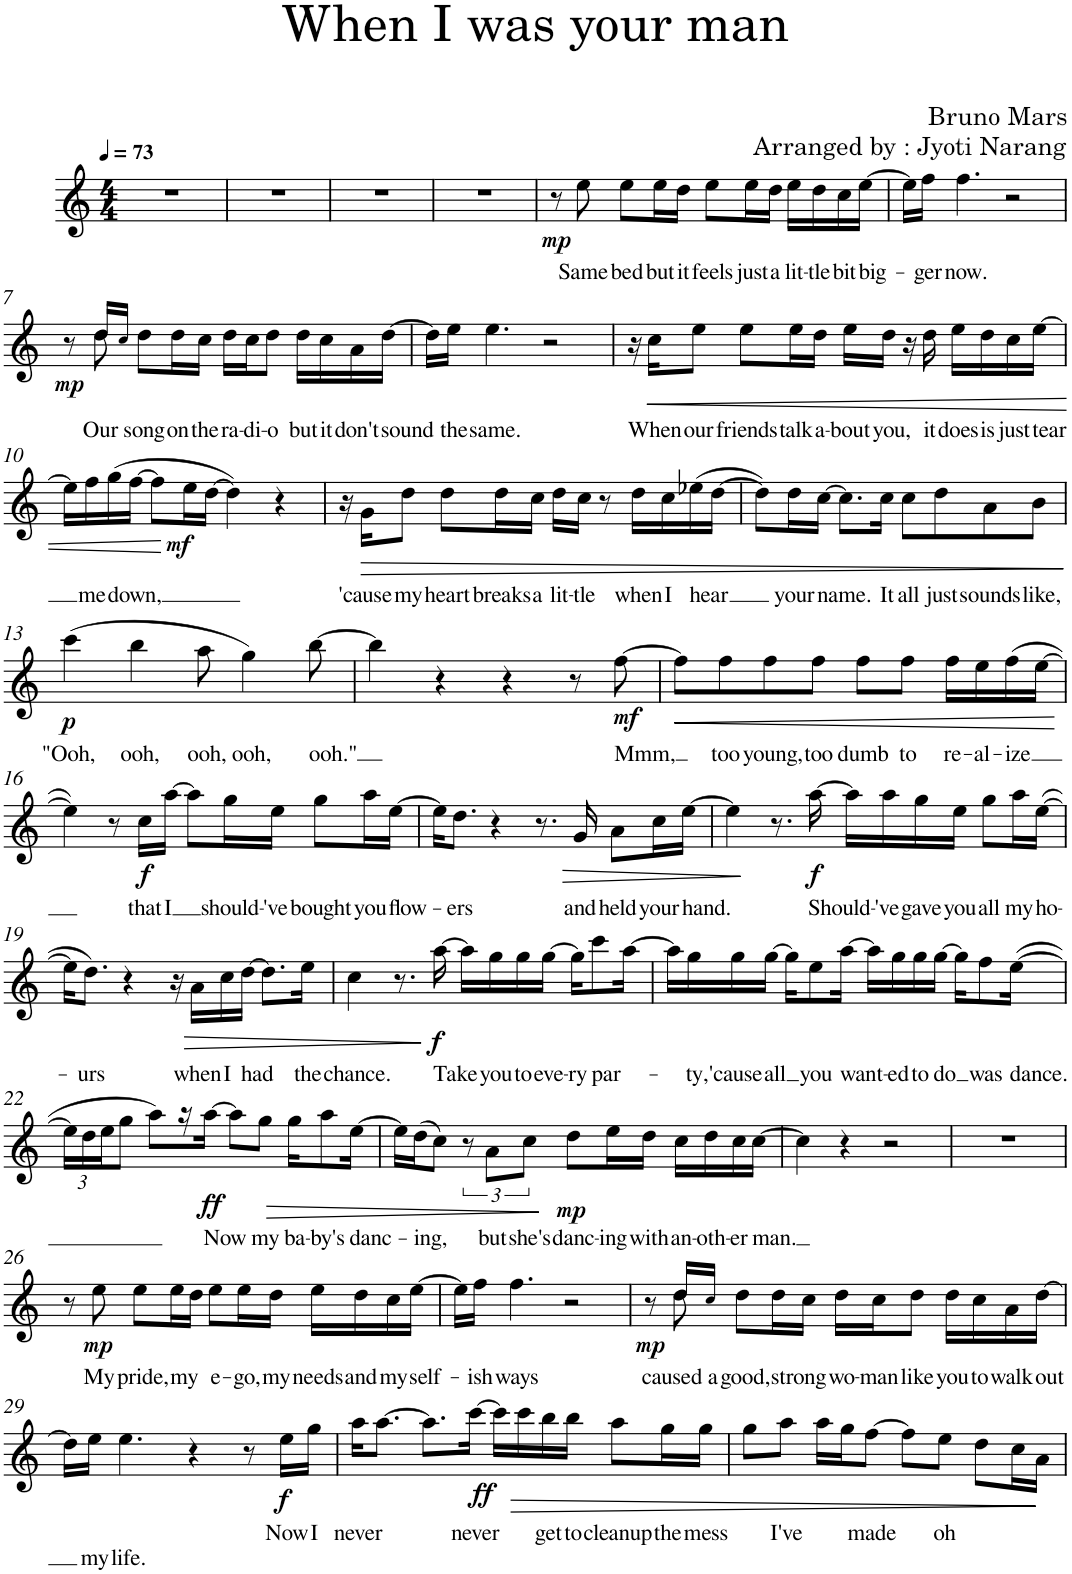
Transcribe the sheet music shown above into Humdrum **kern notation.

**kern	**text	**text	**dynam
*part1	*part1	*part1	*part1
*staff1	*staff1	*staff1	*staff1
*I"Piano	*	*	*
*I'Pno.	*	*	*
*clefG2	*	*	*
*k[]	*	*	*
*M4/4	*	*	*
*MM73	*	*	*
=1	=1	=1	=1
1r	.	.	.
=2	=2	=2	=2
1r	.	.	.
=3	=3	=3	=3
1r	.	.	.
=4	=4	=4	=4
1r	.	.	.
=5	=5	=5	=5
!	!	!	!LO:DY:b
8r	.	.	mp
!	!LO:LY:b	!	!
8ee\	Same	.	.
!	!LO:LY:b	!	!
8ee\L	bed	.	.
!	!LO:LY:b	!	!
16ee\L	but	.	.
!	!LO:LY:b	!	!
16dd\JJ	it	.	.
!	!LO:LY:b	!	!
8ee\L	feels	.	.
!	!LO:LY:b	!	!
16ee\L	just	.	.
!	!LO:LY:b	!	!
16dd\JJ	a	.	.
!	!LO:LY:b	!	!
16ee\LL	lit-	.	.
!	!LO:LY:b	!	!
16dd\	-tle	.	.
!	!LO:LY:b	!	!
16cc\	bit	.	.
!	!LO:LY:b	!	!
[16ee\JJ	big-	.	.
=6	=6	=6	=6
16ee\LL]	.	.	.
!	!LO:LY:b	!	!
16ff\JJ	-ger	.	.
!	!LO:LY:b	!	!
4.ff\	now.	.	.
2r	.	.	.
!!LO:LB:g=z
=7	=7	=7	=7
*^	*	*	*
!	!	!	!	!LO:DY:b
8r	8ryy	.	.	mp
!	!	!LO:LY:b	!	!
8dd\	16dd/LL	Our	.	.
.	16cc!/JJ	.	.	.
!	!	!LO:LY:b	!	!
8dd\L	2.ryy	song	.	.
!	!	!LO:LY:b	!	!
16dd\L	.	on	.	.
!	!	!LO:LY:b	!	!
16cc\JJ	.	the	.	.
!	!	!LO:LY:b	!	!
16dd\LL	.	ra-	.	.
!	!	!LO:LY:b	!	!
16cc\J	.	-di-	.	.
!	!	!LO:LY:b	!	!
8dd\J	.	-o	.	.
!	!	!LO:LY:b	!	!
16dd\LL	.	but	.	.
!	!	!LO:LY:b	!	!
16cc\	.	it	.	.
!	!	!LO:LY:b	!	!
16a\	.	don't	.	.
!	!	!LO:LY:b	!	!
[16dd\JJ	.	sound	.	.
*v	*v	*	*	*
=8	=8	=8	=8
16dd\LL]	.	.	.
!	!LO:LY:b	!	!
16ee\JJ	the	.	.
!	!LO:LY:b	!	!
4.ee\	same.	.	.
2r	.	.	.
=9	=9	=9	=9
16r	.	.	.
!	!LO:LY:b	!	!LO:HP:b
16cc\KL	When	.	<
!	!LO:LY:b	!	!
8ee\J	our	.	.
!	!LO:LY:b	!	!
8ee\L	friends	.	.
!	!LO:LY:b	!	!
16ee\L	talk	.	.
!	!LO:LY:b	!	!
16dd\JJ	a-	.	.
!	!LO:LY:b	!	!
16ee\LL	-bout	.	.
!	!LO:LY:b	!	!
16dd\JJ	you,	.	.
16r	.	.	.
!	!LO:LY:b	!	!
16dd\	it	.	.
!	!LO:LY:b	!	!
16ee\LL	does	.	.
!	!LO:LY:b	!	!
16dd\	is	.	.
!	!LO:LY:b	!	!
16cc\	just	.	.
!	!LO:LY:b	!	!
[16ee\JJ	tear	.	.
!!LO:LB:g=z
=10	=10	=10	=10
16ee\LL]	.	.	.
!	!LO:LY:b	!	!
16ff\	me	.	.
!	!LO:LY:b	!	!
(>16gg\	down,	.	.
[16ff\JJ	.	.	.
8ff\L]	.	.	.
16ee\L	.	.	.
!	!	!	!LO:DY:n=1:b
[16dd\JJ	.	.	[ mf
4dd\])	.	.	.
4r	.	.	.
=11	=11	=11	=11
16r	.	.	.
!	!LO:LY:b	!	!LO:HP:b
16g\KL	'cause	.	>
!	!LO:LY:b	!	!
8dd\J	my	.	.
!	!LO:LY:b	!	!
8dd\L	heart	.	.
!	!LO:LY:b	!	!
16dd\L	breaks	.	.
!	!LO:LY:b	!	!
16cc\JJ	a	.	.
!	!LO:LY:b	!	!
16dd\LL	lit-	.	.
!	!LO:LY:b	!	!
16cc\JJ	-tle	.	.
8r	.	.	.
!	!LO:LY:b	!	!
16dd\LL	when	.	.
!	!LO:LY:b	!	!
16cc\	I	.	.
!	!LO:LY:b	!	!
(>16ee-X\	hear	.	.
[16dd\JJ	.	.	.
=12	=12	=12	=12
8dd\L])	.	.	.
!	!LO:LY:b	!	!
16dd\L	your	.	.
!	!LO:LY:b	!	!
[16cc\JJ	name.	.	.
8.cc\L]	.	.	.
!	!LO:LY:b	!	!
16cc\Jk	It	.	.
!	!LO:LY:b	!	!
8cc\L	all	.	.
!	!LO:LY:b	!	!
8dd\	just	.	.
!	!LO:LY:b	!	!
8a\	sounds	.	.
!	!LO:LY:b	!	!
8b\J	like,	.	.
.	.	.	]
!!LO:LB:g=z
=13	=13	=13	=13
!	!LO:LY:b	!	!LO:DY:b
(>4ccc\	"Ooh,	.	p
!	!LO:LY:b	!	!
4bb\	ooh,	.	.
!	!LO:LY:b	!	!
8aa\	ooh,	.	.
!	!LO:LY:b	!	!
4gg\)	ooh,	.	.
!	!LO:LY:b	!	!
[8bb\	ooh."	.	.
=14	=14	=14	=14
4bb\]	.	.	.
4r	.	.	.
4r	.	.	.
8r	.	.	.
!	!LO:LY:b	!	!LO:DY:b
[8ff\	Mmm,	.	mf
=15	=15	=15	=15
!	!	!	!LO:HP:b
8ff\L]	.	.	<
!	!LO:LY:b	!	!
8ff\	too	.	.
!	!LO:LY:b	!	!
8ff\	young,	.	.
!	!LO:LY:b	!	!
8ff\J	too	.	.
!	!LO:LY:b	!	!
8ff\L	dumb	.	.
!	!LO:LY:b	!	!
8ff\J	to	.	.
!	!LO:LY:b	!	!
16ff\LL	re-	.	.
!	!LO:LY:b	!	!
16ee\	-al-	.	.
!	!LO:LY:b	!	!
(>16ff\	-ize	.	.
[16ee\JJ	.	.	.
.	.	.	[
!!LO:LB:g=z
=16	=16	=16	=16
4ee\])	.	.	.
8r	.	.	.
!	!LO:LY:b	!	!LO:DY:b
16cc\LL	that	.	f
!	!LO:LY:b	!	!
[16aa\JJ	I	.	.
8aa\L]	.	.	.
!	!LO:LY:b	!	!
16gg\L	should-	.	.
!	!LO:LY:b	!	!
16ee\JJ	-'ve	.	.
!	!LO:LY:b	!	!
8gg\L	bought	.	.
!	!LO:LY:b	!	!
16aa\L	you	.	.
!	!LO:LY:b	!	!
[16ee\JJ	flow-	.	.
=17	=17	=17	=17
16ee\KL]	.	.	.
!	!LO:LY:b	!	!
8.dd\J	-ers	.	.
4r	.	.	.
8.r	.	.	.
!	!LO:LY:b	!	!LO:HP:b
16g/	and	.	>
!	!LO:LY:b	!	!
8a\L	held	.	.
!	!LO:LY:b	!	!
16cc\L	your	.	.
!	!LO:LY:b	!	!
[16ee\JJ	hand.	.	.
.	.	.	]
=18	=18	=18	=18
4ee\]	.	.	.
8.r	.	.	.
!	!LO:LY:b	!	!
[16aa\	Should-	.	.
!	!	!	!LO:DY:b
16aa\LL]	.	.	f
!	!LO:LY:b	!	!
16aa\	-'ve	.	.
!	!LO:LY:b	!	!
16gg\	gave	.	.
!	!LO:LY:b	!	!
16ee\JJ	you	.	.
!	!LO:LY:b	!	!
8gg\L	all	.	.
!	!LO:LY:b	!	!
16aa\L	my	.	.
!	!LO:LY:b	!	!
(>[16ee\JJ	ho-	.	.
!!LO:LB:g=z
=19	=19	=19	=19
16ee\KL]	.	.	.
!	!LO:LY:b	!	!
8.dd\J)	-urs	.	.
4r	.	.	.
16r	.	.	.
!	!LO:LY:b	!	!LO:HP:b
16a\LL	when	.	>
!	!LO:LY:b	!	!
16cc\	I	.	.
!	!LO:LY:b	!	!
[16dd\JJ	had	.	.
8.dd\L]	.	.	.
!	!LO:LY:b	!	!
16ee\Jk	the	.	.
=20	=20	=20	=20
!	!LO:LY:b	!	!
4cc\	chance.	.	.
8.r	.	.	.
!	!LO:LY:b	!	!LO:DY:n=1:b
[16aa\	Take	.	] f
16aa\LL]	.	.	.
!	!LO:LY:b	!	!
16gg\	you	.	.
!	!LO:LY:b	!	!
16gg\	to	.	.
!	!LO:LY:b	!	!
[16gg\JJ	eve-	.	.
!	!LO:LY:b	!	!
16gg\KL]	-ry	.	.
!	!LO:LY:b	!	!
8ccc\	par-	.	.
[16aa\Jk	.	.	.
=21	=21	=21	=21
16aa\LL]	.	.	.
!	!LO:LY:b	!	!
16gg\	-ty,	.	.
!	!LO:LY:b	!	!
16gg\	'cause	.	.
!	!LO:LY:b	!	!
[16gg\JJ	all	.	.
16gg\KL]	.	.	.
!	!LO:LY:b	!	!
8ee\	you	.	.
!	!LO:LY:b	!	!
[16aa\Jk	want-	.	.
16aa\LL]	.	.	.
!	!LO:LY:b	!	!
16gg\	-ed	.	.
!	!LO:LY:b	!	!
16gg\	to	.	.
!	!LO:LY:b	!	!
[16gg\JJ	do	.	.
16gg\KL]	.	.	.
!	!LO:LY:b	!	!
8ff\	was	.	.
!	!LO:LY:b	!	!
(>[16ee\Jk	dance.	.	.
!!LO:LB:g=z
=22	=22	=22	=22
*Xbrackettup	*	*	*
24ee\LL]	.	.	.
24dd\	.	.	.
24ee\J	.	.	.
8gg\J	.	.	.
8aa\L)	.	.	.
16r	.	.	.
!	!LO:LY:b	!	!LO:DY:b
[16aa\JJ	Now	.	ff
8aa\L]	.	.	.
!	!LO:LY:b	!	!LO:HP:b
8gg\J	my	.	>
!	!LO:LY:b	!	!
16gg\KL	ba-	.	.
!	!LO:LY:b	!	!
8aa\	-by's	.	.
!	!LO:LY:b	!	!
[16ee\Jk	danc-	.	.
=23	=23	=23	=23
16ee\LL]	.	.	.
!	!LO:LY:b	!	!
(>16dd\J	-ing,	.	.
8cc\J)	.	.	.
*brackettup	*	*	*
12r	.	.	.
!	!LO:LY:b	!	!
12a\L	but	.	.
!	!LO:LY:b	!	!
12cc\J	she's	.	.
!	!LO:LY:b	!	!LO:DY:n=1:b
8dd\L	danc-	.	] mp
!	!LO:LY:b	!	!
16ee\L	-ing	.	.
!	!LO:LY:b	!	!
16dd\JJ	with	.	.
!	!LO:LY:b	!	!
16cc\LL	an-	.	.
!	!LO:LY:b	!	!
16dd\	-oth-	.	.
!	!LO:LY:b	!	!
16cc\	-er	.	.
!	!LO:LY:b	!	!
[16cc\JJ	man.	.	.
=24	=24	=24	=24
4cc\]	.	.	.
4r	.	.	.
2r	.	.	.
=25	=25	=25	=25
1r	.	.	.
!!LO:LB:g=z
=26	=26	=26	=26
8r	.	.	.
!	!	!LO:LY:b	!LO:DY:b
8ee\	.	My	mp
!	!	!LO:LY:b	!
8ee\L	.	pride,	.
!	!	!LO:LY:b	!
16ee\L	.	my	.
16dd\JJ	.	.	.
!	!	!LO:LY:b	!
8ee\L	.	e-	.
!	!	!LO:LY:b	!
16ee\L	.	-go,	.
!	!	!LO:LY:b	!
16dd\JJ	.	my	.
!	!	!LO:LY:b	!
16ee\LL	.	needs	.
!	!	!LO:LY:b	!
16dd\	.	and	.
!	!	!LO:LY:b	!
16cc\	.	my	.
!	!	!LO:LY:b	!
[16ee\JJ	.	self-	.
=27	=27	=27	=27
16ee\LL]	.	.	.
!	!	!LO:LY:b	!
16ff\JJ	.	-ish	.
!	!	!LO:LY:b	!
4.ff\	.	ways	.
2r	.	.	.
=28	=28	=28	=28
*^	*	*	*
!	!	!	!	!LO:DY:b
8r	8ryy	.	.	mp
!	!	!	!LO:LY:b	!
8dd\	16dd/LL	.	caused a	.
.	16cc!/JJ	.	.	.
!	!	!	!LO:LY:b	!
8dd\L	2.ryy	.	good,	.
!	!	!	!LO:LY:b	!
16dd\L	.	.	strong	.
16cc\JJ	.	.	.	.
!	!	!	!LO:LY:b	!
16dd\LL	.	.	wo-	.
!	!	!	!LO:LY:b	!
16cc\J	.	.	-man	.
!	!	!	!LO:LY:b	!
8dd\J	.	.	like	.
!	!	!	!LO:LY:b	!
16dd\LL	.	.	you	.
!	!	!	!LO:LY:b	!
16cc\	.	.	to	.
!	!	!	!LO:LY:b	!
16a\	.	.	walk	.
!	!	!	!LO:LY:b	!
[16dd\JJ	.	.	out	.
*v	*v	*	*	*
!!LO:LB:g=z
=29	=29	=29	=29
16dd\LL]	.	.	.
!	!	!LO:LY:b	!
16ee\JJ	.	my	.
!	!	!LO:LY:b	!
4.ee\	.	life.	.
4r	.	.	.
8r	.	.	.
!	!LO:LY:b	!	!LO:DY:b
16ee\LL	Now	.	f
!	!LO:LY:b	!	!
16gg\JJ	I	.	.
=30	=30	=30	=30
!	!LO:LY:b	!	!
16aa\KL	never	.	.
[8.aa\J	.	.	.
8.aa\L]	.	.	.
!	!LO:LY:b	!	!LO:DY:b
[16ccc\Jk	never	.	ff
!	!	!	!LO:HP:b
16ccc\LL]	.	.	>
16ccc\	.	.	.
!	!LO:LY:b	!	!
16bb\	get	.	.
!	!LO:LY:b	!	!
16bb\JJ	to	.	.
!	!LO:LY:b	!	!
8aa\L	cleanup	.	.
!	!LO:LY:b	!	!
16gg\L	the	.	.
!	!LO:LY:b	!	!
16gg\JJ	mess	.	.
=31	=31	=31	=31
8gg\L	.	.	.
!	!LO:LY:b	!	!
8aa\J	I've	.	.
16aa\LL	.	.	.
16gg\J	.	.	.
!	!LO:LY:b	!	!
[8ff\J	made	.	.
8ff\L]	.	.	.
!	!LO:LY:b	!	!
8ee\J	oh	.	.
8dd\L	.	.	.
16cc\L	.	.	.
16a\JJ	.	.	.
.	.	.	]
=	=	=	=
*-	*-	*-	*-
